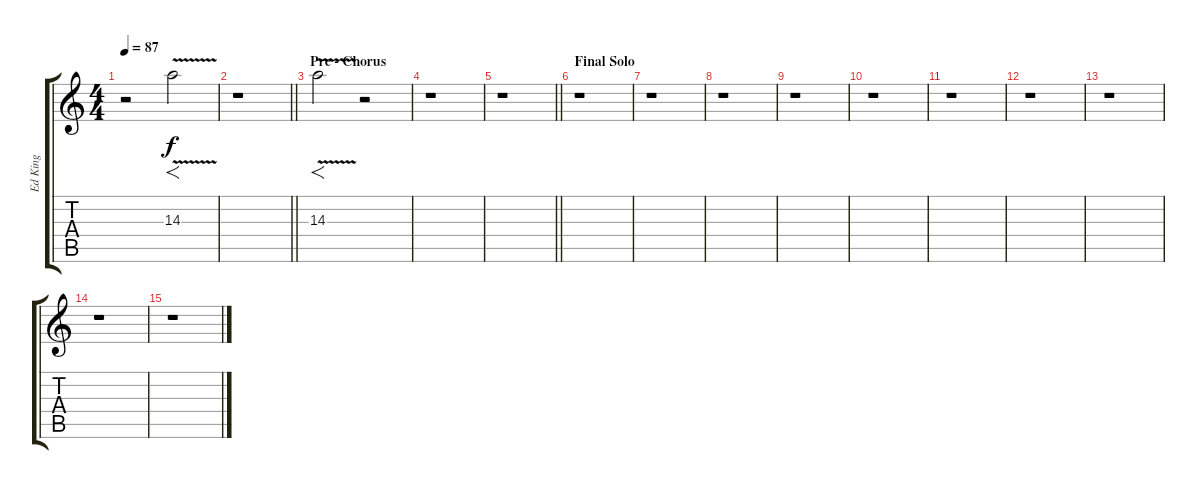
\track ("Ed King" "Ed King") {instrument overdrivenguitar}
\staff {score tabs}
\tuning (E4 B3 G3 D3 A2 E2) {hide}
\ts (4 4)
\tempo 87
\clef g2
\ks c
r.2{dy f} 14.3{v}.2{f} |
\barLineRight lightlight
r.1 |
\section ("" "Pre - Chorus")
14.3{v}.2{f} r.2 |
r.1 |
\barLineRight lightlight
r.1 |
\section ("" "Final Solo")
r.1 |
r.1 |
r.1 |
r.1 |
r.1 |
r.1 |
r.1 |
r.1 |
r.1 |
r.1
